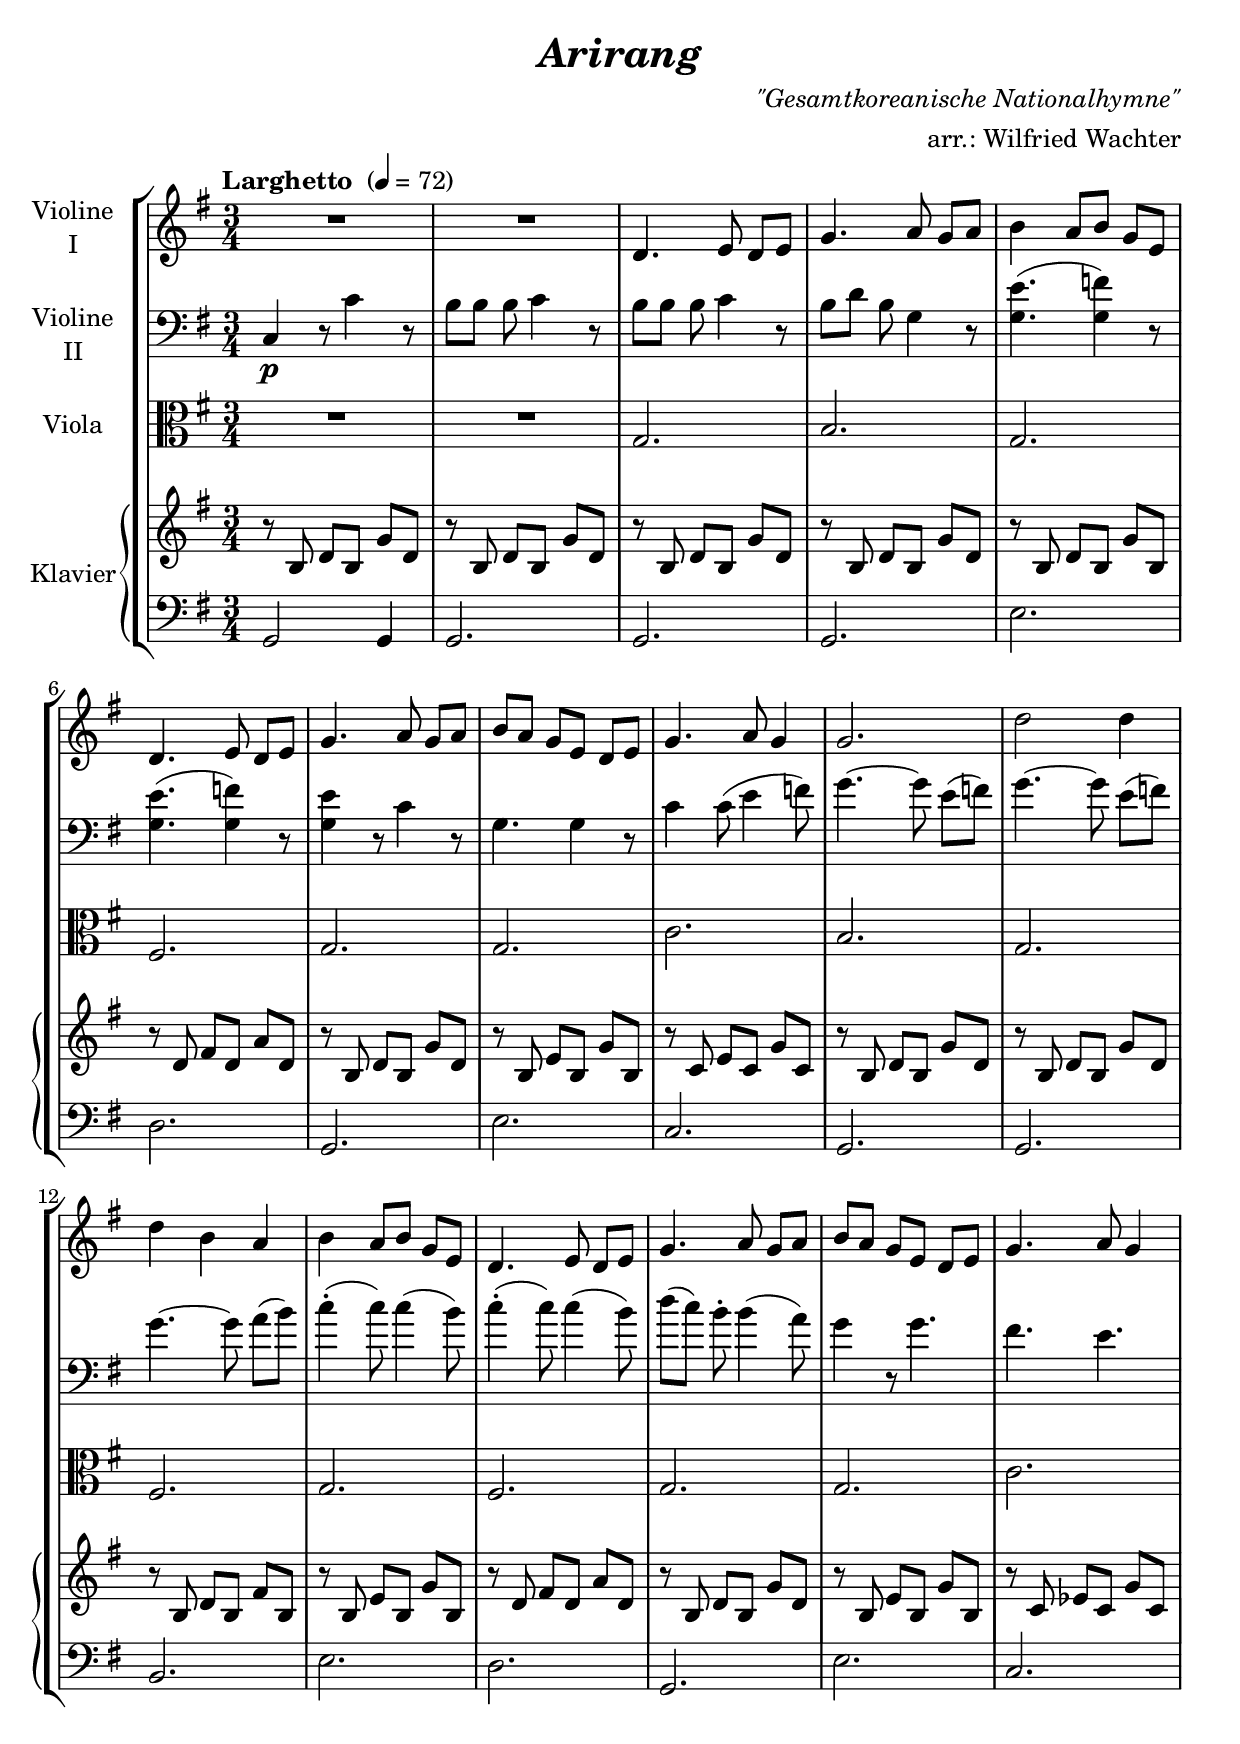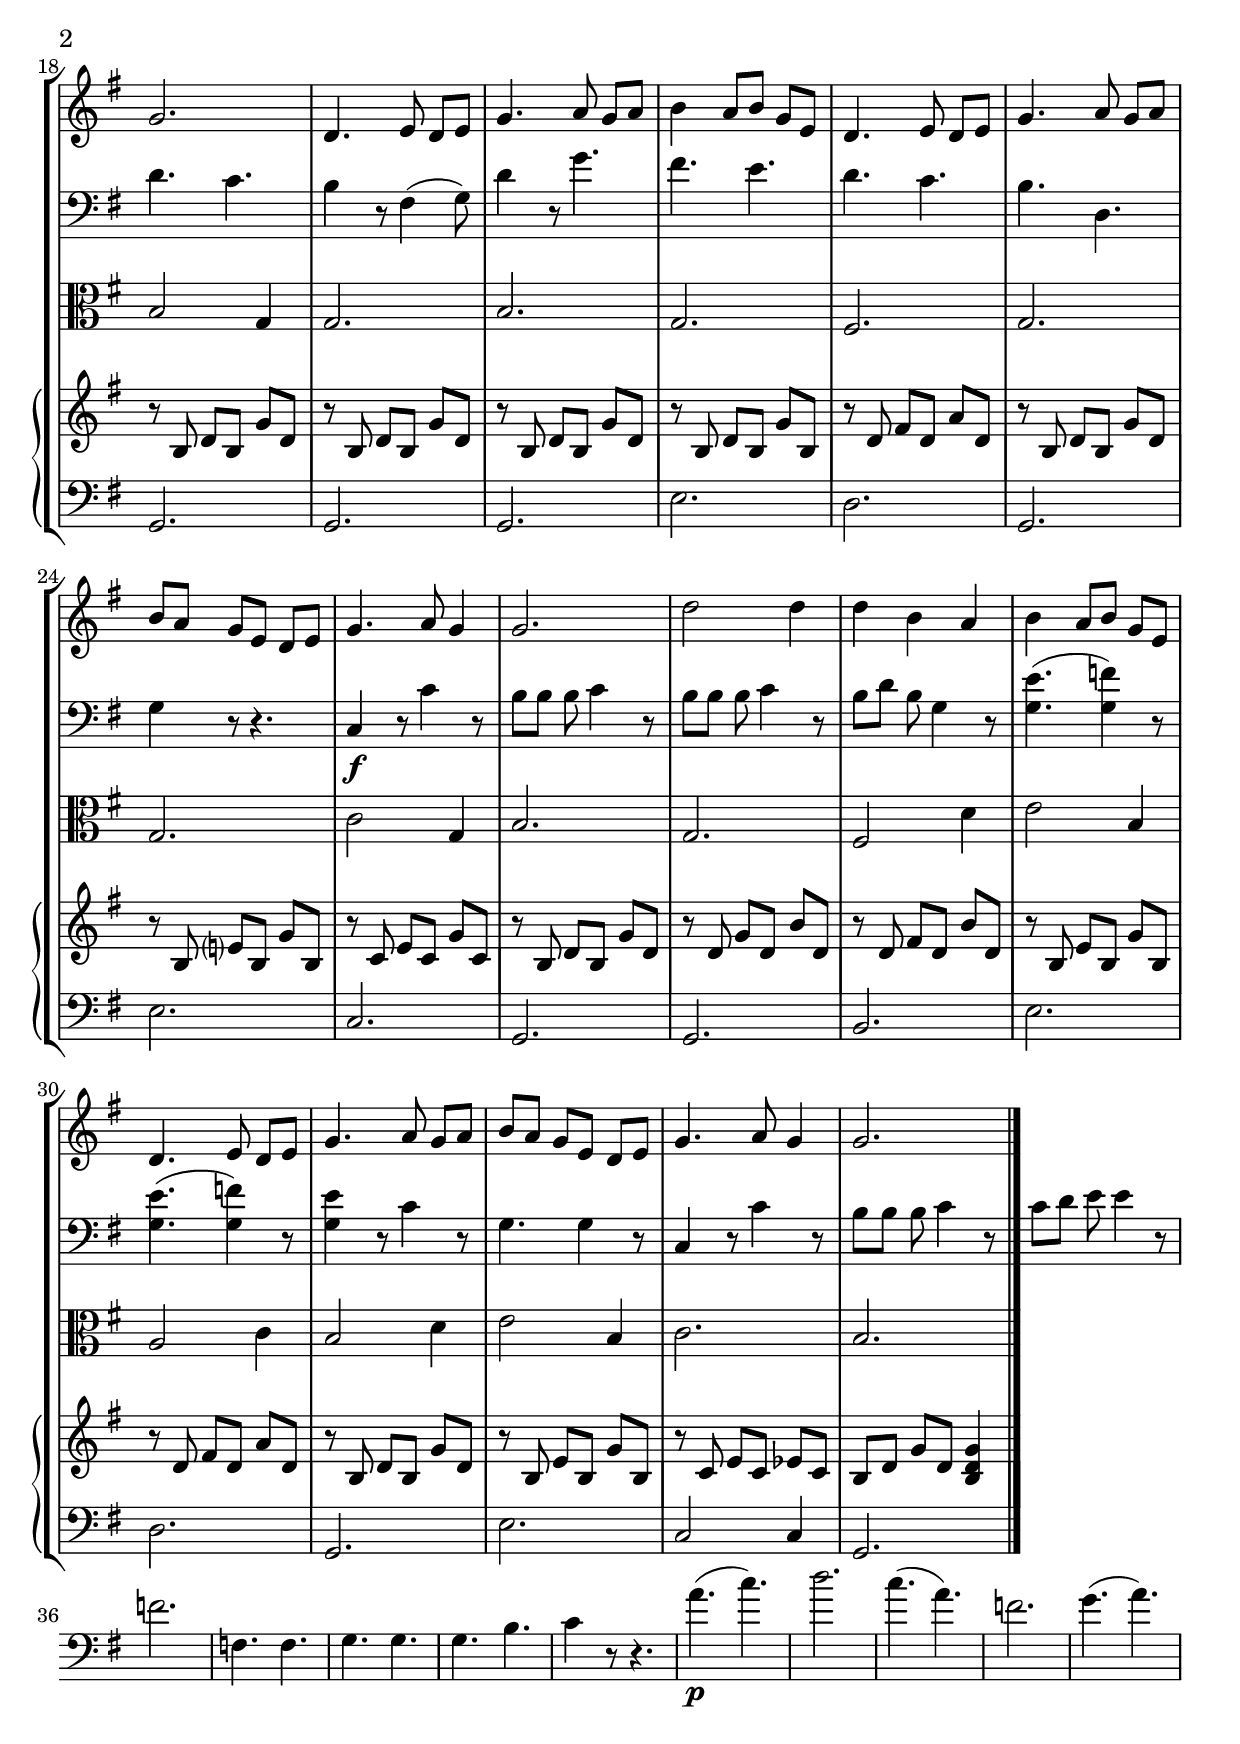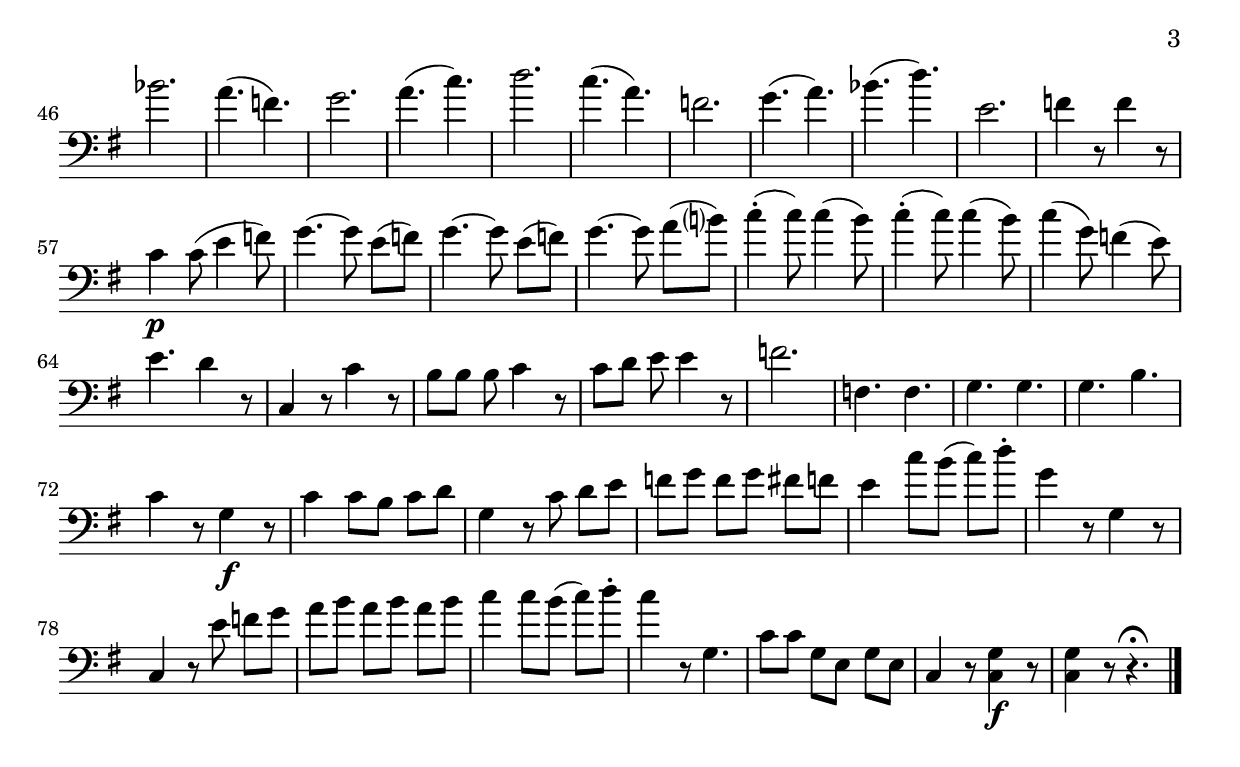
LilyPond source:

\version "2.18.2"
\include "deutsch.ly"
  
#(set-global-staff-size 22)

\header {
  title     = \markup \bold \italic "Arirang"
  composer  = \markup \italic "\"Gesamtkoreanische Nationalhymne\""
  arranger  = "arr.: Wilfried Wachter"
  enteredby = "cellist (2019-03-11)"
%  piece     = ""
}

voiceconsts = {
  \key g \major
  \time 3/4
  \clef "treble"
%  \numericTimeSignature
  \compressFullBarRests
  % Set default beaming for all staves
  \set Timing.beamExceptions = #'()
  \set Timing.baseMoment     = #(ly:make-moment 1 4)
  \set Timing.beatStructure  = #'(1 1 1)
  \tempo "Larghetto " 4=72
}

micl = "clarinet"
mifl = "flute"
miob = "oboe"
mifh = "french horn"
misx = "tenor sax"
mist = "string ensemble 1"
miva = "viola"
miba = "cello"
%mikl = "harpsichord"
mikl = "acoustic grand"

va = \relative c {
  \voiceconsts

  R2.*2
  d4. e8 d e
  g4. a8 g a
  h4 a8 h g e
  d4. e8 d e
  g4. a8 g a
  h a g e d e
  g4. a8 g4

  g2.
  d'2 d4
  d h a
  h a8 h g e
  d4. e8 d e
  g4. a8 g a
  h a g e d e
  g4. a8 g4
  g2.

  d4. e8 d e
  g4. a8 g a
  h4 a8 h g e
  d4. e8 d e
  g4. a8 g a
  h a g e d e
  g4. a8 g4
  g2.
  d'2 d4

  d h a
  h a8 h g e
  d4. e8 d e
  g4. a8 g a
  h a g e d e
  g4. a8 g4
  g2. \bar "|."
}

\include "v2.ily"
vc = \relative c' {
  \voiceconsts
  \clef "alto"
  
  R2.*2
  g2.
  h
  g
  fis
  g
  g
  c
  h
  g
  fis
  g
  fis
  g
  g

  c h2 g4
  g2.
  h
  g
  fis
  g
  g
  c2 g4
  h2.
  g
  fis2 d'4
  e2 h4
  a2 c4
  h2 d4

  e2 h4
  c2.
  h \bar "|."
}

vd = \relative c' {
  \voiceconsts

  r8 h d h g' d
  r h d h g' d
  r h d h g' d
  r h d h g' d
  r h d h g' h,
  r d fis d a' d,

  r h d h g' d
  r h e h g' h,
  r c e c g' c,
  r h d h g' d
  r h d h g' d
  r h d h fis' h,

  r h e h g' h,
  r d fis d a' d,
  r h d h g' d
  r h e h g' h,
  r c es c g' c,
  r h d h g' d

  r h d h g' d
  r h d h g' d
  r h d h g' h,
  r d fis d a' d,
  r h d h g' d
  r h e? h g' h,

  r c e c g' c,
  r h d h g' d
  r d g d h' d,
  r d fis d h' d,
  r h e h g' h,
  r d fis d a' d,

  r h d h g' d
  r h e h g' h,
  r c e c es c
  h d g d <h d g>4 \bar "|."
}

ve = \relative c {
  \voiceconsts
  \clef "bass"
  
  g2 g4
  g2.
  g
  g
  e'
  d
  g,
  e'
  c
  g
  g
  h
  e
  d
  g,

  e'
  c
  g
  g
  g
  e'
  d
  g,
  e'
  c
  g
  g
  h
  e
  d

  g,
  e'
  c2 c4
  g2. \bar "|."
}


music = \new StaffGroup <<
      \new Staff {
	\set Staff.midiInstrument = \mist
	\set Staff.instrumentName = \markup \center-column { "Violine" "I" }
	\transpose g g' { \va }
      }

      \new Staff {
	\set Staff.midiInstrument = \mist
	\set Staff.instrumentName = \markup \center-column { "Violine" "II" }
	\transpose g g' { \vb }
      }

      \new Staff {
	\set Staff.midiInstrument = \miva
	\set Staff.instrumentName = \markup \center-column { "Viola" }
	\transpose g g { \vc }
      }

      \new PianoStaff <<
        \set PianoStaff.instrumentName = \markup \center-column { "Klavier" }
        \set PianoStaff.midiInstrument = \mikl
        \new Staff {
          \transpose g g { \vd }
        }
	
        \new Staff {
          \transpose g g { \ve }
        }
        >>
>>

\book {
  \score {
    \music
    \layout {}
  }

  \score {
    \unfoldRepeats \music

    \midi {
      \context {
        \Score
      }
    }
  }
}
